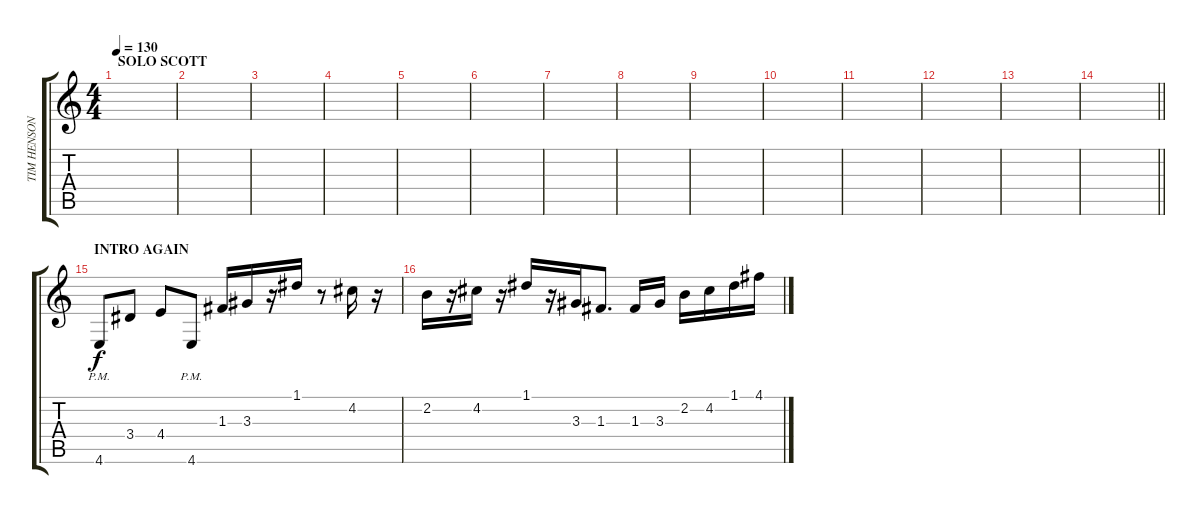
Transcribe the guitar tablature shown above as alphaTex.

\track ("TIM HENSON " "TIM HENSON") {instrument distortionguitar}
\staff {score tabs}
\tuning (D4 A3 F3 C3 G2 C2) {hide}
\ts (4 4)
\section ("" "SOLO SCOTT")
\tempo 130
\clef g2
\ks c
|
|
|
|
|
|
|
|
|
|
|
|
|
\barLineRight lightlight
|
\section ("" "INTRO AGAIN")
4.6{pm}.8 3.4.8 4.4.8 4.6{pm}.8 1.3.16 3.3.16 r.16 1.1.16 r.8 4.2.16 r.16 |
2.2.16 r.16 4.2.16 r.16 1.1.16 r.16 3.3.16 1.3.8{d} 1.3.16 3.3.16 2.2.16 4.2.16 1.1.16 4.1.16
